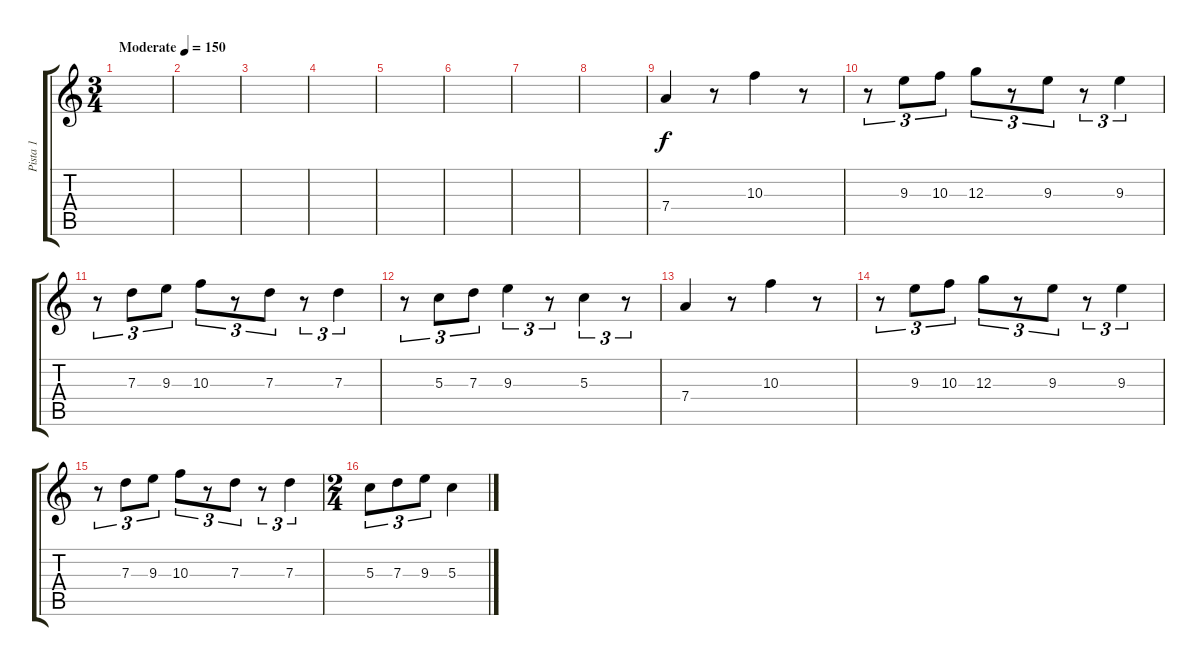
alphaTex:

\track ("Pista 1" "Pista 1") {instrument acousticguitarsteel}
\staff {score tabs}
\tuning (E4 B3 G3 D3 A2 E2) {hide}
\ts (3 4)
\tempo (150 "Moderate")
\clef g2
\ks c
|
|
|
|
|
|
|
|
7.4.4 r.8 10.3.4 r.8 |
r.8{tu (3 2)} 9.3.8{tu (3 2)} 10.3.8{tu (3 2)} 12.3.8{tu (3 2)} r.8{tu (3 2)} 9.3.8{tu (3 2)} r.8{tu (3 2)} 9.3.4{tu (3 2)} |
r.8{tu (3 2)} 7.3.8{tu (3 2)} 9.3.8{tu (3 2)} 10.3.8{tu (3 2)} r.8{tu (3 2)} 7.3.8{tu (3 2)} r.8{tu (3 2)} 7.3.4{tu (3 2)} |
r.8{tu (3 2)} 5.3.8{tu (3 2)} 7.3.8{tu (3 2)} 9.3.4{tu (3 2)} r.8{tu (3 2)} 5.3.4{tu (3 2)} r.8{tu (3 2)} |
7.4.4 r.8 10.3.4 r.8 |
r.8{tu (3 2)} 9.3.8{tu (3 2)} 10.3.8{tu (3 2)} 12.3.8{tu (3 2)} r.8{tu (3 2)} 9.3.8{tu (3 2)} r.8{tu (3 2)} 9.3.4{tu (3 2)} |
r.8{tu (3 2)} 7.3.8{tu (3 2)} 9.3.8{tu (3 2)} 10.3.8{tu (3 2)} r.8{tu (3 2)} 7.3.8{tu (3 2)} r.8{tu (3 2)} 7.3.4{tu (3 2)} |
\ts (2 4)
5.3.8{tu (3 2)} 7.3.8{tu (3 2)} 9.3.8{tu (3 2)} 5.3.4
